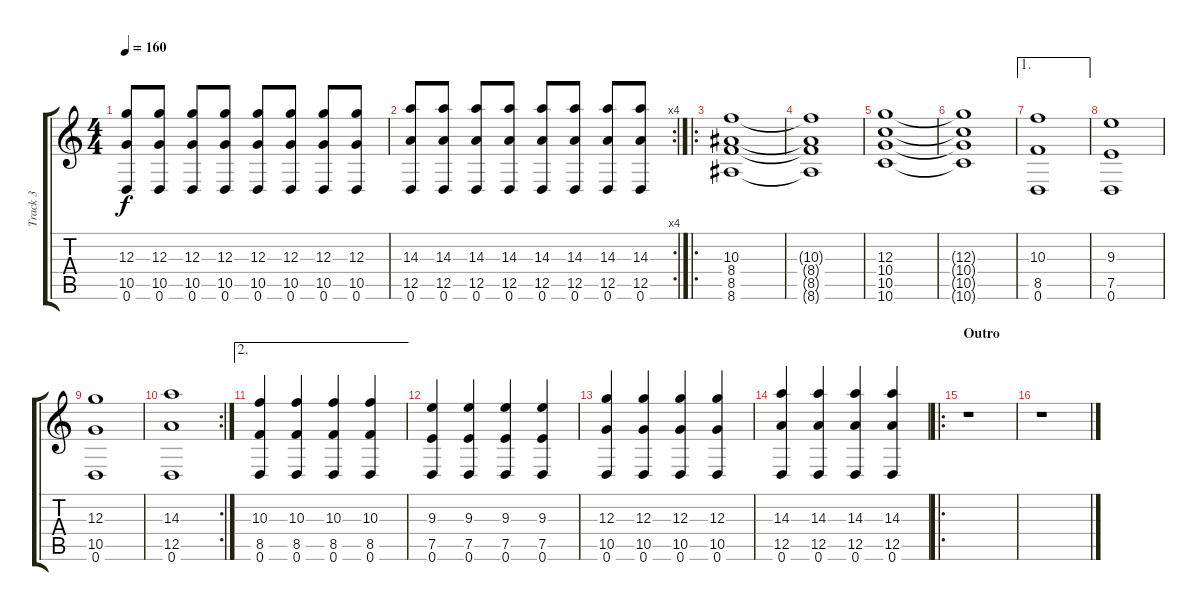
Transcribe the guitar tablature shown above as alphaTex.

\track ("Track 3" "Track 3") {instrument distortionguitar}
\staff {score tabs}
\tuning (E4 B3 G3 D3 A2 D2) {hide}
\ts (4 4)
\tempo 160
\clef g2
\ks c
(12.3 10.5 0.6).8{dy f} (12.3 10.5 0.6).8 (12.3 10.5 0.6).8 (12.3 10.5 0.6).8 (12.3 10.5 0.6).8 (12.3 10.5 0.6).8 (12.3 10.5 0.6).8 (12.3 10.5 0.6).8 |
\rc 4
(14.3 12.5 0.6).8 (14.3 12.5 0.6).8 (14.3 12.5 0.6).8 (14.3 12.5 0.6).8 (14.3 12.5 0.6).8 (14.3 12.5 0.6).8 (14.3 12.5 0.6).8 (14.3 12.5 0.6).8 |
\ro
(10.3 8.4 8.5 8.6).1 |
(10.3{t} 8.4{t} 8.5{t} 8.6{t}).1 |
(12.3 10.4 10.5 10.6).1 |
(12.3{t} 10.4{t} 10.5{t} 10.6{t}).1 |
\ae 1
(10.3 8.5 0.6).1 |
(9.3 7.5 0.6).1 |
(12.3 10.5 0.6).1 |
\rc 2
(14.3 12.5 0.6).1 |
\ae 2
(10.3 8.5 0.6).4 (10.3 8.5 0.6).4 (10.3 8.5 0.6).4 (10.3 8.5 0.6).4 |
(9.3 7.5 0.6).4 (9.3 7.5 0.6).4 (9.3 7.5 0.6).4 (9.3 7.5 0.6).4 |
(12.3 10.5 0.6).4 (12.3 10.5 0.6).4 (12.3 10.5 0.6).4 (12.3 10.5 0.6).4 |
(14.3 12.5 0.6).4 (14.3 12.5 0.6).4 (14.3 12.5 0.6).4 (14.3 12.5 0.6).4 |
\ro
\section ("" "Outro")
r.1 |
r.1
